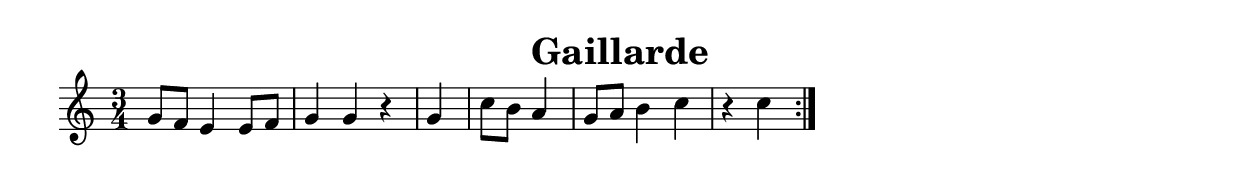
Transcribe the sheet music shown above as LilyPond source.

\version "2.7.40"
\header {
	crossRefNumber = "1"
	footnotes = "\\\\pour plus d'information : http://graner.name/nicolas/arbeau/"
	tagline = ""
	title = "Gaillarde"
}
voicedefault =  {
\set Score.defaultBarType = ""

\repeat volta 2 {
\time 3/4 \key c \major   g'8    f'8    e'4    e'8    f'8    g'4    g'4    r4   
g'4    \bar "|"   c''8    b'8    a'4    g'8    a'8    b'4    c''4    r4   c''4  
  } \repeat volta 2 {   }
}

\score{
    <<

	\context Staff="default"
	{
	    \voicedefault 
	}

    >>
	\layout { indent = 0.0\cm 
	}
	\midi { \tempo 2=100 }
}
